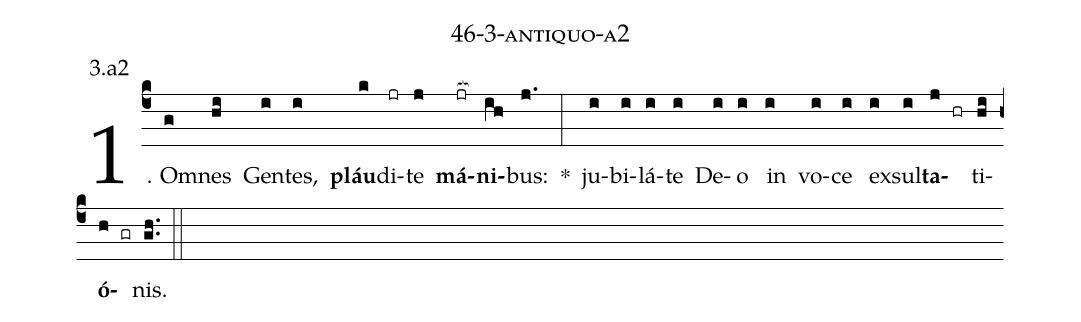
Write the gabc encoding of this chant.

name: 46-3-antiquo-a2;
annotation: 3.a2;
%%
(c4)1. Om(g)nes(hi) Gen(i)tes,(i) <b>pláu</b>(k)di(jr)te(j) <b>má</b>(jr[ocb:1{])<b>ni</b>(ih[ocb:0}])bus:(j.) *(:) ju(i)bi(i)lá(i)te(i) De(i)o(i) in(i) vo(i)ce(i) ex(i)sul(i)<b>ta</b>(j hr)ti(hi)<b>ó</b>(h gr)nis.(gh..) (::)
